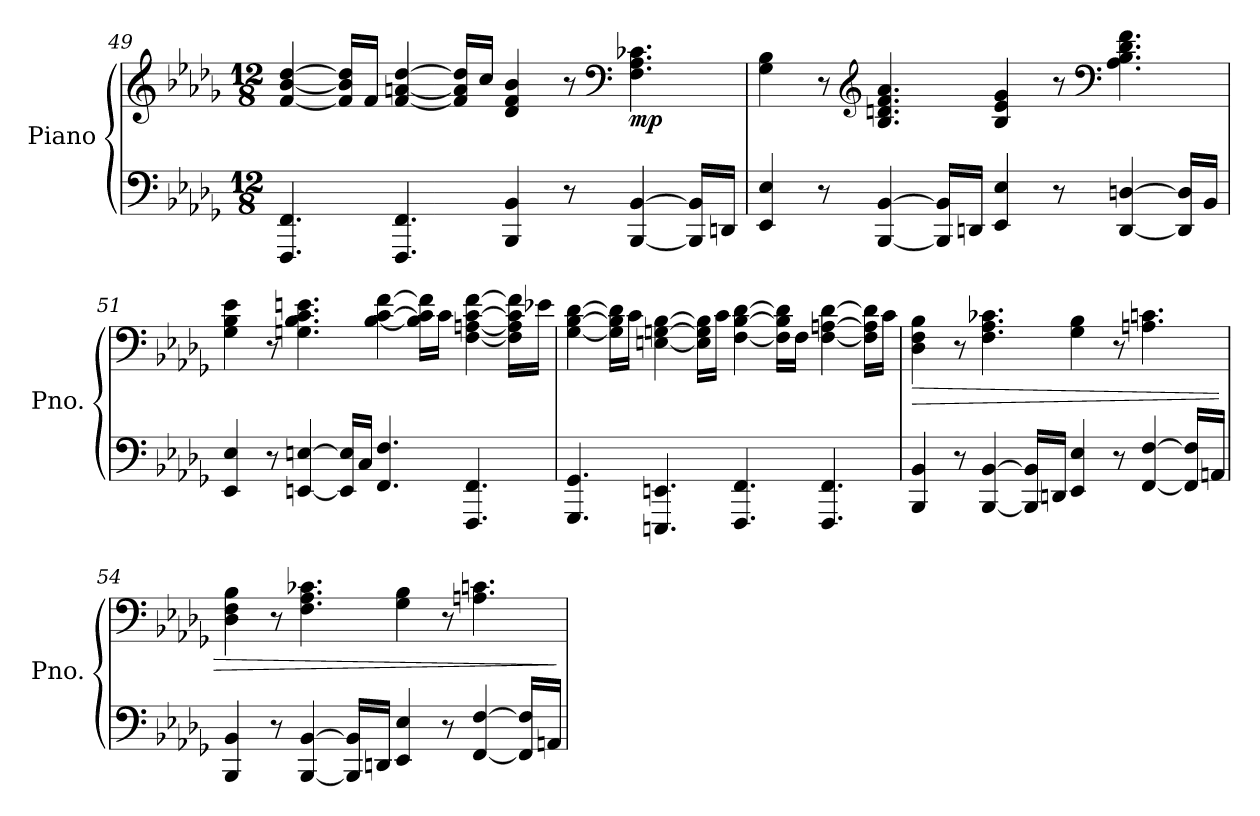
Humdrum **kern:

**kern	**kern	**dynam
*part1	*part1	*part1
*staff2	*staff1	*staff1/2
*I"Piano	*	*
*I'Pno.	*	*
!!LO:LB:g=z
*clefF4	*clefG2	*
*k[b-e-a-d-g-]	*k[b-e-a-d-g-]	*
*M12/8	*M12/8	*
=49	=49	=49
4.FFF/ 4.FF/	[4f/ [4b-/ [4dd-/	.
.	16f/] 16b-/] 16dd-/]LL	.
.	16f/JJ	.
4.FFF/ 4.FF/	[4f/ [4an/ [4dd-/	.
.	16f/] 16a/] 16dd-/]LL	.
.	16cc/JJ	.
4BBB-/ 4BB-/	4d-/ 4f/ 4b-/	.
8r	8r	.
*	*clefF4	*
!	!	!LO:DY:b
[4BBB-/ [4BB-/	4.F\ 4.A-\ 4.c-X\	mp
16BBB-/] 16BB-/]LL	.	.
16DDn/JJ	.	.
=50	=50	=50
4EE-/ 4E-/	4G-\ 4B-\	.
8r	8r	.
*	*clefG2	*
[4BBB-/ [4BB-/	4.B-/ 4.dn/ 4.f/ 4.a-/	.
16BBB-/] 16BB-/]LL	.	.
16DDn/JJ	.	.
4EE-/ 4E-/	4B-/ 4e-/ 4g-/	.
8r	8r	.
*	*clefF4	*
[4DD/ [4Dn/	4.A-\ 4.B-\ 4.d\ 4.f\	.
16DD/] 16D/]LL	.	.
16BB-/JJ	.	.
!!LO:LB:g=z
=51	=51	=51
4EE-/ 4E-/	4G-\ 4B-\ 4e-\	.
8r	8r	.
[4EEn/ [4En/	4.Gn\ 4.B-\ 4.c\ 4.en\	.
16EE/] 16E/]LL	.	.
16C/JJ	.	.
4.FF/ 4.F/	[4B-\ [4c\ [4f\	.
.	16B-\] 16c\] 16f\]LL	.
.	16c\JJ	.
4.FFF/ 4.FF/	[4F\ [4An\ [4c\ [4f\	.
.	16F\] 16A\] 16c\] 16f\]LL	.
.	16e-X\JJ	.
=52	=52	=52
4.GGG-/ 4.GG-/	[4G-\ [4B-\ [4d-\	.
.	16G-\] 16B-\] 16d-\]LL	.
.	16c\JJ	.
4.EEEn/ 4.EEn/	[4En\ [4Gn\ [4B-\	.
.	16E\] 16G\] 16B-\]LL	.
.	16c\JJ	.
4.FFF/ 4.FF/	[4F\ [4B-\ [4d-\	.
.	16F\] 16B-\] 16d-\]LL	.
.	16F\JJ	.
4.FFF/ 4.FF/	[4F\ [4An\ [4d-\	.
.	16F\] 16A\] 16d-\]LL	.
.	16c\JJ	.
!!LO:LB:g=z
=53	=53	=53
!	!	!LO:HP:b
4BBB-/ 4BB-/	4D-\ 4F\ 4B-\	>
8r	8r	.
[4BBB-/ [4BB-/	4.F\ 4.A-\ 4.c-X\	.
16BBB-/] 16BB-/]LL	.	.
16DDn/JJ	.	.
4EE-/ 4E-/	4G-\ 4B-\	.
8r	8r	.
[4FF/ [4F/	4.An\ 4.cn\	.
16FF/] 16F/]LL	.	.
16AAn/JJ	.	.
=54	=54	=54
4BBB-/ 4BB-/	4D-\ 4F\ 4B-\	.
8r	8r	.
[4BBB-/ [4BB-/	4.F\ 4.A-\ 4.c-X\	.
16BBB-/] 16BB-/]LL	.	.
16DDn/JJ	.	.
4EE-/ 4E-/	4G-\ 4B-\	.
8r	8r	.
[4FF/ [4F/	4.An\ 4.cn\	.
16FF/] 16F/]LL	.	.
16AAn/JJ	.	.
.	.	]
=	=	=
*-	*-	*-
